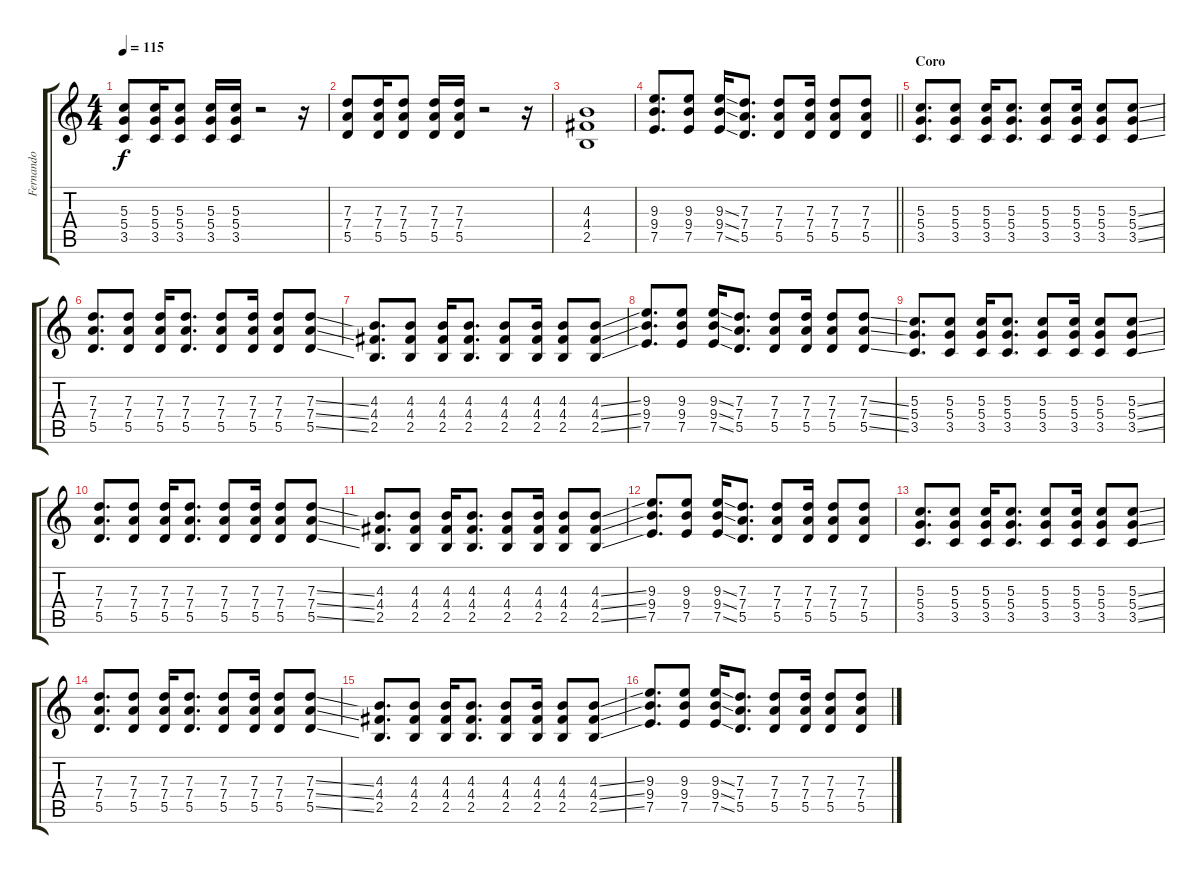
\track ("Fernando" "Fernando") {instrument overdrivenguitar}
\staff {score tabs}
\tuning (E4 B3 G3 D3 A2 E2) {hide}
\ts (4 4)
\tempo 115
\clef g2
\ks c
(5.3 5.4 3.5).8{dy f} (5.3 5.4 3.5).16 (5.3 5.4 3.5).8 (5.3 5.4 3.5).16 (5.3 5.4 3.5).16 r.2 r.16 |
(7.3 7.4 5.5).8 (7.3 7.4 5.5).16 (7.3 7.4 5.5).8 (7.3 7.4 5.5).16 (7.3 7.4 5.5).16 r.2 r.16 |
(4.3 4.4 2.5).1 |
\barLineRight lightlight
(9.3 9.4 7.5).8{d} (9.3 9.4 7.5).8 (9.3{ss} 9.4{ss} 7.5{ss}).16 (7.3 7.4 5.5).8{d} (7.3 7.4 5.5).8 (7.3 7.4 5.5).16 (7.3 7.4 5.5).8 (7.3 7.4 5.5).8 |
\section ("" "Coro")
(5.3 5.4 3.5).8{d} (5.3 5.4 3.5).8 (5.3 5.4 3.5).16 (5.3 5.4 3.5).8{d} (5.3 5.4 3.5).8 (5.3 5.4 3.5).16 (5.3 5.4 3.5).8 (5.3{ss} 5.4{ss} 3.5{ss}).8 |
(7.3 7.4 5.5).8{d} (7.3 7.4 5.5).8 (7.3 7.4 5.5).16 (7.3 7.4 5.5).8{d} (7.3 7.4 5.5).8 (7.3 7.4 5.5).16 (7.3 7.4 5.5).8 (7.3{ss} 7.4{ss} 5.5{ss}).8 |
(4.3 4.4 2.5).8{d} (4.3 4.4 2.5).8 (4.3 4.4 2.5).16 (4.3 4.4 2.5).8{d} (4.3 4.4 2.5).8 (4.3 4.4 2.5).16 (4.3 4.4 2.5).8 (4.3{ss} 4.4{ss} 2.5{ss}).8 |
(9.3 9.4 7.5).8{d} (9.3 9.4 7.5).8 (9.3{ss} 9.4{ss} 7.5{ss}).16 (7.3 7.4 5.5).8{d} (7.3 7.4 5.5).8 (7.3 7.4 5.5).16 (7.3 7.4 5.5).8 (7.3{ss} 7.4{ss} 5.5{ss}).8 |
(5.3 5.4 3.5).8{d} (5.3 5.4 3.5).8 (5.3 5.4 3.5).16 (5.3 5.4 3.5).8{d} (5.3 5.4 3.5).8 (5.3 5.4 3.5).16 (5.3 5.4 3.5).8 (5.3{ss} 5.4{ss} 3.5{ss}).8 |
(7.3 7.4 5.5).8{d} (7.3 7.4 5.5).8 (7.3 7.4 5.5).16 (7.3 7.4 5.5).8{d} (7.3 7.4 5.5).8 (7.3 7.4 5.5).16 (7.3 7.4 5.5).8 (7.3{ss} 7.4{ss} 5.5{ss}).8 |
(4.3 4.4 2.5).8{d} (4.3 4.4 2.5).8 (4.3 4.4 2.5).16 (4.3 4.4 2.5).8{d} (4.3 4.4 2.5).8 (4.3 4.4 2.5).16 (4.3 4.4 2.5).8 (4.3{ss} 4.4{ss} 2.5{ss}).8 |
(9.3 9.4 7.5).8{d} (9.3 9.4 7.5).8 (9.3{ss} 9.4{ss} 7.5{ss}).16 (7.3 7.4 5.5).8{d} (7.3 7.4 5.5).8 (7.3 7.4 5.5).16 (7.3 7.4 5.5).8 (7.3 7.4 5.5).8 |
(5.3 5.4 3.5).8{d} (5.3 5.4 3.5).8 (5.3 5.4 3.5).16 (5.3 5.4 3.5).8{d} (5.3 5.4 3.5).8 (5.3 5.4 3.5).16 (5.3 5.4 3.5).8 (5.3{ss} 5.4{ss} 3.5{ss}).8 |
(7.3 7.4 5.5).8{d} (7.3 7.4 5.5).8 (7.3 7.4 5.5).16 (7.3 7.4 5.5).8{d} (7.3 7.4 5.5).8 (7.3 7.4 5.5).16 (7.3 7.4 5.5).8 (7.3{ss} 7.4{ss} 5.5{ss}).8 |
(4.3 4.4 2.5).8{d} (4.3 4.4 2.5).8 (4.3 4.4 2.5).16 (4.3 4.4 2.5).8{d} (4.3 4.4 2.5).8 (4.3 4.4 2.5).16 (4.3 4.4 2.5).8 (4.3{ss} 4.4{ss} 2.5{ss}).8 |
(9.3 9.4 7.5).8{d} (9.3 9.4 7.5).8 (9.3{ss} 9.4{ss} 7.5{ss}).16 (7.3 7.4 5.5).8{d} (7.3 7.4 5.5).8 (7.3 7.4 5.5).16 (7.3 7.4 5.5).8 (7.3{ss} 7.4{ss} 5.5{ss}).8
